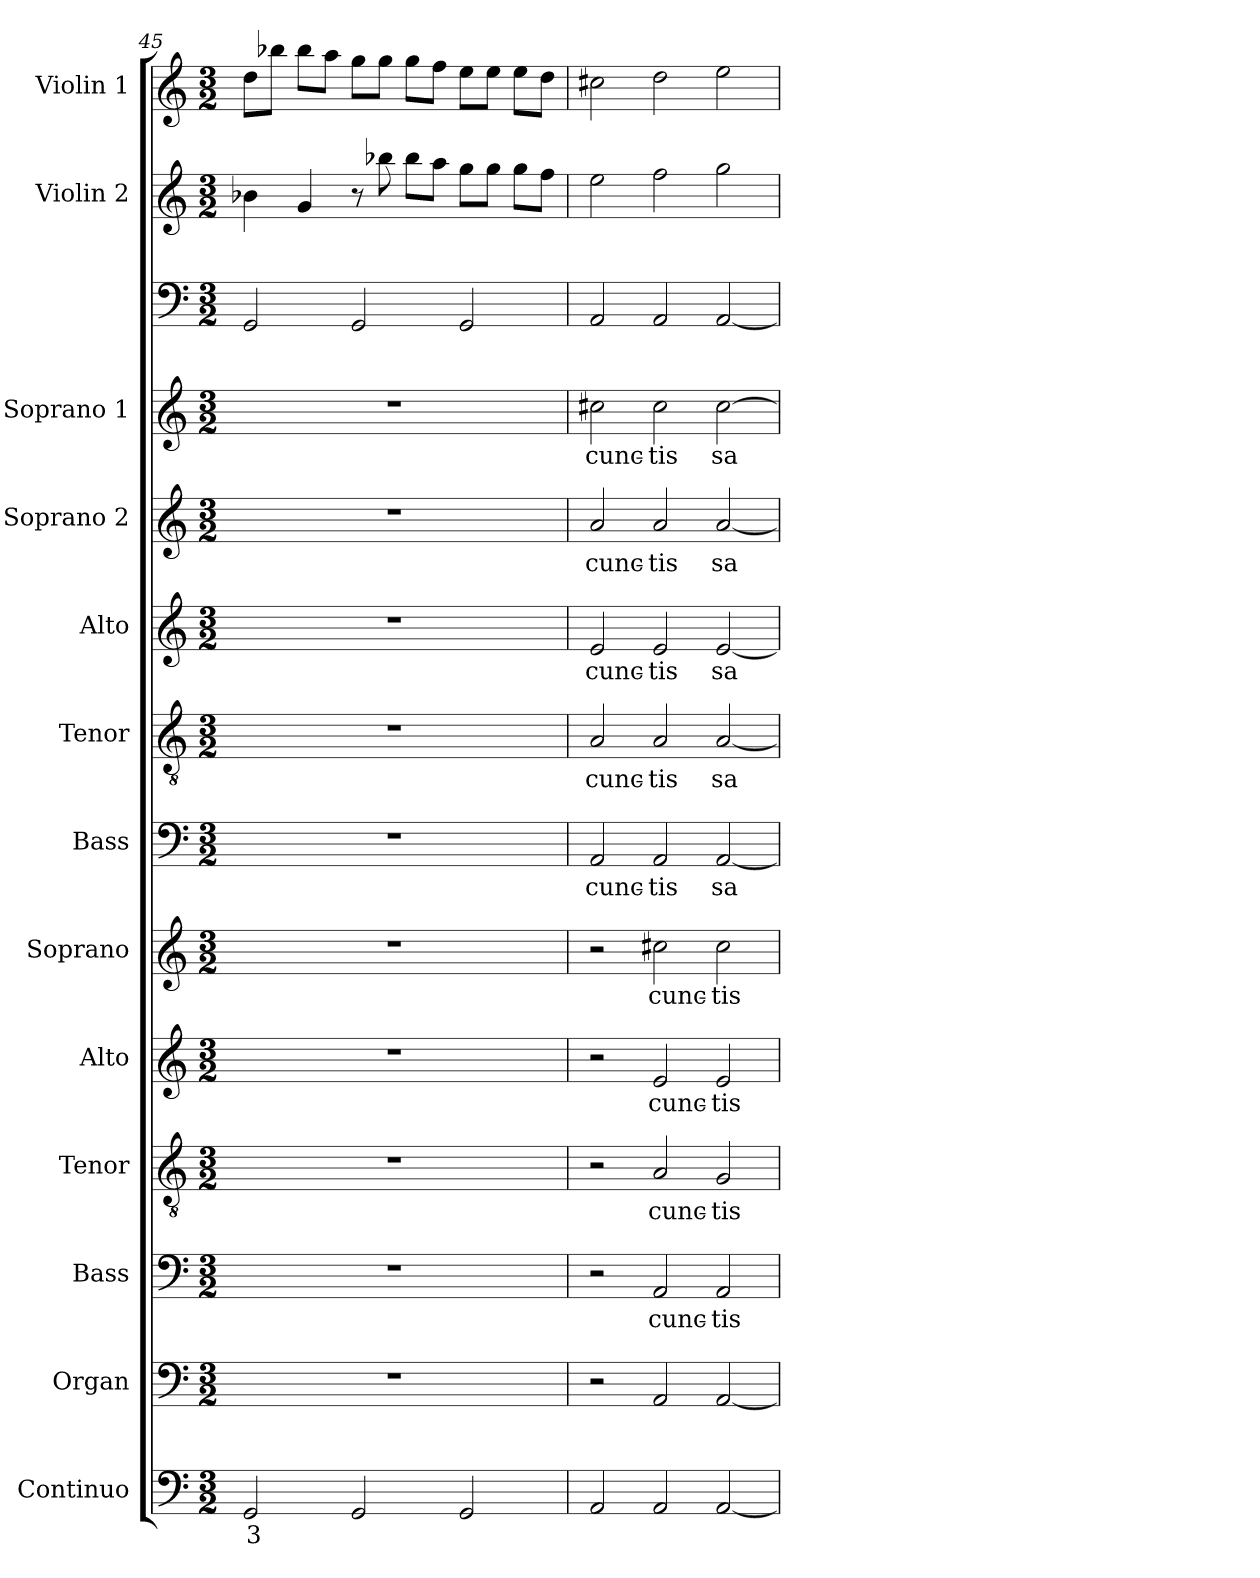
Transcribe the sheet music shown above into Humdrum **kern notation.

**kern	**text	**kern	**kern	**text	**kern	**text	**kern	**text	**kern	**text	**kern	**text	**kern	**text	**kern	**text	**kern	**text	**kern	**text	**kern	**kern	**kern
*part14	*part14	*part13	*part12	*part12	*part11	*part11	*part10	*part10	*part9	*part9	*part8	*part8	*part7	*part7	*part6	*part6	*part5	*part5	*part4	*part4	*part3	*part2	*part1
*staff14	*staff14	*staff13	*staff12	*staff12	*staff11	*staff11	*staff10	*staff10	*staff9	*staff9	*staff8	*staff8	*staff7	*staff7	*staff6	*staff6	*staff5	*staff5	*staff4	*staff4	*staff3	*staff2	*staff1
*I"Continuo	*	*I"Organ	*I"Bass	*	*I"Tenor	*	*I"Alto	*	*I"Soprano	*	*I"Bass	*	*I"Tenor	*	*I"Alto	*	*I"Soprano 2	*	*I"Soprano 1	*	*I""Acc. to violins"	*I"Violin 2	*I"Violin 1
*I'Cont.	*	*I'Org.	*I'B.	*	*I'T.	*	*I'A.	*	*I'S.	*	*I'B.	*	*I'T.	*	*I'A.	*	*I'S2.	*	*I'S1.	*	*I'Ac to violins.	*I'Vln. 2	*I'Vln. 1
*clefF4	*	*clefF4	*clefF4	*	*clefGv2	*	*clefG2	*	*clefG2	*	*clefF4	*	*clefGv2	*	*clefG2	*	*clefG2	*	*clefG2	*	*clefF4	*clefG2	*clefG2
*	*	*	*	*	*ITrd7c12	*	*	*	*	*	*	*	*ITrd7c12	*	*	*	*	*	*	*	*	*	*
*k[]	*	*k[]	*k[]	*	*k[]	*	*k[]	*	*k[]	*	*k[]	*	*k[]	*	*k[]	*	*k[]	*	*k[]	*	*k[]	*k[]	*k[]
*C:	*	*C:	*C:	*	*C:	*	*C:	*	*C:	*	*C:	*	*C:	*	*C:	*	*C:	*	*C:	*	*C:	*C:	*C:
*M3/2	*	*M3/2	*M3/2	*	*M3/2	*	*M3/2	*	*M3/2	*	*M3/2	*	*M3/2	*	*M3/2	*	*M3/2	*	*M3/2	*	*M3/2	*M3/2	*M3/2
=45	=45	=45	=45	=45	=45	=45	=45	=45	=45	=45	=45	=45	=45	=45	=45	=45	=45	=45	=45	=45	=45	=45	=45
!	!LO:LY:b:color=#000000	!LO:N:vis=1	!LO:N:vis=1	!	!LO:N:vis=1	!	!LO:N:vis=1	!	!LO:N:vis=1	!	!LO:N:vis=1	!	!LO:N:vis=1	!	!LO:N:vis=1	!	!LO:N:vis=1	!	!LO:N:vis=1	!	!	!	!
2GGi/	3	1.r	1.r	.	1.r	.	1.r	.	1.r	.	1.r	.	1.r	.	1.r	.	1.r	.	1.r	.	2GGi/	4b-Xi\	8ddi\L
.	.	.	.	.	.	.	.	.	.	.	.	.	.	.	.	.	.	.	.	.	.	.	8bb-Xi\J
.	.	.	.	.	.	.	.	.	.	.	.	.	.	.	.	.	.	.	.	.	.	4gi/	8bb-i\L
.	.	.	.	.	.	.	.	.	.	.	.	.	.	.	.	.	.	.	.	.	.	.	8aai\J
2GGi/	.	.	.	.	.	.	.	.	.	.	.	.	.	.	.	.	.	.	.	.	2GGi/	8r	8ggi\L
.	.	.	.	.	.	.	.	.	.	.	.	.	.	.	.	.	.	.	.	.	.	8bb-Xi\	8ggi\J
.	.	.	.	.	.	.	.	.	.	.	.	.	.	.	.	.	.	.	.	.	.	8bb-i\L	8ggi\L
.	.	.	.	.	.	.	.	.	.	.	.	.	.	.	.	.	.	.	.	.	.	8aai\J	8ffi\J
2GGi/	.	.	.	.	.	.	.	.	.	.	.	.	.	.	.	.	.	.	.	.	2GGi/	8ggi\L	8eei\L
.	.	.	.	.	.	.	.	.	.	.	.	.	.	.	.	.	.	.	.	.	.	8ggi\J	8eei\J
.	.	.	.	.	.	.	.	.	.	.	.	.	.	.	.	.	.	.	.	.	.	8ggi\L	8eei\L
.	.	.	.	.	.	.	.	.	.	.	.	.	.	.	.	.	.	.	.	.	.	8ffi\J	8ddi\J
!!LO:PB:g=z
=46	=46	=46	=46	=46	=46	=46	=46	=46	=46	=46	=46	=46	=46	=46	=46	=46	=46	=46	=46	=46	=46	=46	=46
!	!	!	!	!	!	!	!	!	!	!	!	!LO:LY:b:color=#000000	!	!	!	!	!	!	!	!	!	!	!
!	!	!	!	!	!	!	!	!	!	!	!	!	!	!LO:LY:b:color=#000000	!	!	!	!	!	!	!	!	!
!	!	!	!	!	!	!	!	!	!	!	!	!	!	!	!	!LO:LY:b:color=#000000	!	!	!	!	!	!	!
!	!	!	!	!	!	!	!	!	!	!	!	!	!	!	!	!	!	!LO:LY:b:color=#000000	!	!	!	!	!
!	!	!	!	!	!	!	!	!	!	!	!	!	!	!	!	!	!	!	!	!LO:LY:b:color=#000000	!	!	!
2AAi/	.	2r	2r	.	2r	.	2r	.	2r	.	2AAi/	cunc-	2AAi/	cunc-	2ei/	cunc-	2ai/	cunc-	2cc#Xi\	cunc-	2AAi/	2eei\	2cc#Xi\
!	!	!	!	!LO:LY:b:color=#000000	!	!	!	!	!	!	!	!	!	!	!	!	!	!	!	!	!	!	!
!	!	!	!	!	!	!LO:LY:b:color=#000000	!	!	!	!	!	!	!	!	!	!	!	!	!	!	!	!	!
!	!	!	!	!	!	!	!	!LO:LY:b:color=#000000	!	!	!	!	!	!	!	!	!	!	!	!	!	!	!
!	!	!	!	!	!	!	!	!	!	!LO:LY:b:color=#000000	!	!	!	!	!	!	!	!	!	!	!	!	!
!	!	!	!	!	!	!	!	!	!	!	!	!LO:LY:b:color=#000000	!	!	!	!	!	!	!	!	!	!	!
!	!	!	!	!	!	!	!	!	!	!	!	!	!	!LO:LY:b:color=#000000	!	!	!	!	!	!	!	!	!
!	!	!	!	!	!	!	!	!	!	!	!	!	!	!	!	!LO:LY:b:color=#000000	!	!	!	!	!	!	!
!	!	!	!	!	!	!	!	!	!	!	!	!	!	!	!	!	!	!LO:LY:b:color=#000000	!	!	!	!	!
!	!	!	!	!	!	!	!	!	!	!	!	!	!	!	!	!	!	!	!	!LO:LY:b:color=#000000	!	!	!
2AAi/	.	2AAi/	2AAi/	cunc-	2AAi/	cunc-	2ei/	cunc-	2cc#Xi\	cunc-	2AAi/	-tis	2AAi/	-tis	2ei/	-tis	2ai/	-tis	2cc#i\	-tis	2AAi/	2ffi\	2ddi\
!	!	!	!	!LO:LY:b:color=#000000	!	!	!	!	!	!	!	!	!	!	!	!	!	!	!	!	!	!	!
!	!	!	!	!	!	!LO:LY:b:color=#000000	!	!	!	!	!	!	!	!	!	!	!	!	!	!	!	!	!
!	!	!	!	!	!	!	!	!LO:LY:b:color=#000000	!	!	!	!	!	!	!	!	!	!	!	!	!	!	!
!	!	!	!	!	!	!	!	!	!	!LO:LY:b:color=#000000	!	!	!	!	!	!	!	!	!	!	!	!	!
!	!	!	!	!	!	!	!	!	!	!	!	!LO:LY:b:color=#000000	!	!	!	!	!	!	!	!	!	!	!
!	!	!	!	!	!	!	!	!	!	!	!	!	!	!LO:LY:b:color=#000000	!	!	!	!	!	!	!	!	!
!	!	!	!	!	!	!	!	!	!	!	!	!	!	!	!	!LO:LY:b:color=#000000	!	!	!	!	!	!	!
!	!	!	!	!	!	!	!	!	!	!	!	!	!	!	!	!	!	!LO:LY:b:color=#000000	!	!	!	!	!
!	!	!	!	!	!	!	!	!	!	!	!	!	!	!	!	!	!	!	!	!LO:LY:b:color=#000000	!	!	!
[<2AAi/	.	[<2AAi/	2AAi/	-tis	2GGi/	-tis	2ei/	-tis	2cc#i\	-tis	[<2AAi/	sa-	[<2AAi/	sa-	[<2ei/	sa-	[<2ai/	sa-	[>2cc#i\	sa-	[<2AAi/	2ggi\	2eei\
=	=	=	=	=	=	=	=	=	=	=	=	=	=	=	=	=	=	=	=	=	=	=	=
*-	*-	*-	*-	*-	*-	*-	*-	*-	*-	*-	*-	*-	*-	*-	*-	*-	*-	*-	*-	*-	*-	*-	*-
